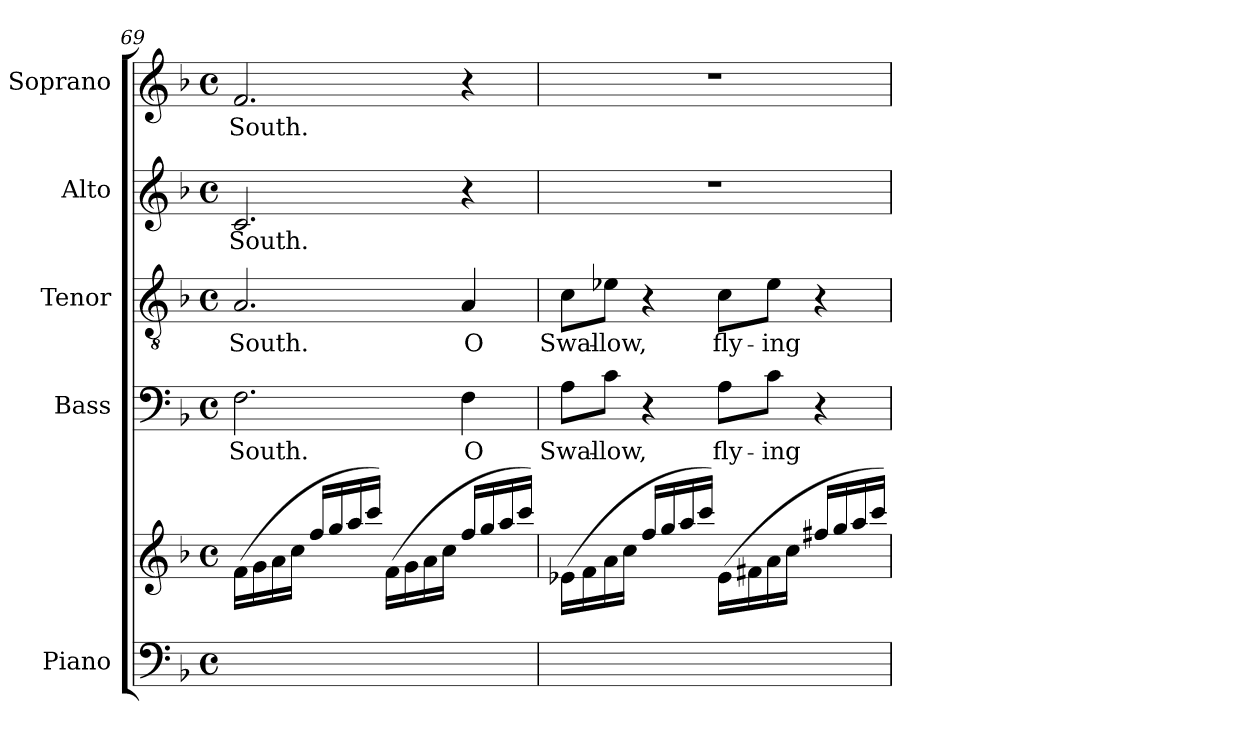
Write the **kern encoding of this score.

**kern	**kern	**kern	**text	**kern	**text	**kern	**text	**kern	**text
*part5	*part5	*part4	*part4	*part3	*part3	*part2	*part2	*part1	*part1
*staff6	*staff5	*staff4	*staff4	*staff3	*staff3	*staff2	*staff2	*staff1	*staff1
*I"Piano	*	*I"Bass	*	*I"Tenor	*	*I"Alto	*	*I"Soprano	*
*I'Pno	*	*	*	*	*	*	*	*	*
*clefF4	*clefG2	*clefF4	*	*clefGv2	*	*clefG2	*	*clefG2	*
*k[b-]	*k[b-]	*k[b-]	*	*k[b-]	*	*k[b-]	*	*k[b-]	*
*M4/4	*M4/4	*M4/4	*	*M4/4	*	*M4/4	*	*M4/4	*
*met(c)	*met(c)	*met(c)	*	*met(c)	*	*met(c)	*	*met(c)	*
=69	=69	=69	=69	=69	=69	=69	=69	=69	=69
1ryy	(16f\LL	2.F\	South.	2.A/	South.	2.c/	South.	2.f/	South.
.	16g\	.	.	.	.	.	.	.	.
.	16a\	.	.	.	.	.	.	.	.
.	16cc\JJ	.	.	.	.	.	.	.	.
.	16ff/LL	.	.	.	.	.	.	.	.
.	16gg/	.	.	.	.	.	.	.	.
.	16aa/	.	.	.	.	.	.	.	.
.	16ccc/JJ)	.	.	.	.	.	.	.	.
.	(16f\LL	.	.	.	.	.	.	.	.
.	16g\	.	.	.	.	.	.	.	.
.	16a\	.	.	.	.	.	.	.	.
.	16cc\JJ	.	.	.	.	.	.	.	.
.	16ff/LL	4F\	O	4A/	O	4r	.	4r	.
.	16gg/	.	.	.	.	.	.	.	.
.	16aa/	.	.	.	.	.	.	.	.
.	16ccc/JJ)	.	.	.	.	.	.	.	.
=70	=70	=70	=70	=70	=70	=70	=70	=70	=70
1ryy	(16e-X\LL	8A\L	Swal-	8c\L	Swal-	1r	.	1r	.
.	16f\	.	.	.	.	.	.	.	.
.	16a\	8c\J	-low,	8e-X\J	-low,	.	.	.	.
.	16cc\JJ	.	.	.	.	.	.	.	.
.	16ff/LL	4r	.	4r	.	.	.	.	.
.	16gg/	.	.	.	.	.	.	.	.
.	16aa/	.	.	.	.	.	.	.	.
.	16ccc/JJ)	.	.	.	.	.	.	.	.
.	(16e-\LL	8A\L	fly-	8c\L	fly-	.	.	.	.
.	16f#X\	.	.	.	.	.	.	.	.
.	16a\	8c\J	-ing	8e-\J	-ing	.	.	.	.
.	16cc\JJ	.	.	.	.	.	.	.	.
.	16ff#X/LL	4r	.	4r	.	.	.	.	.
.	16gg/	.	.	.	.	.	.	.	.
.	16aa/	.	.	.	.	.	.	.	.
.	16ccc/JJ)	.	.	.	.	.	.	.	.
=	=	=	=	=	=	=	=	=	=
*-	*-	*-	*-	*-	*-	*-	*-	*-	*-
